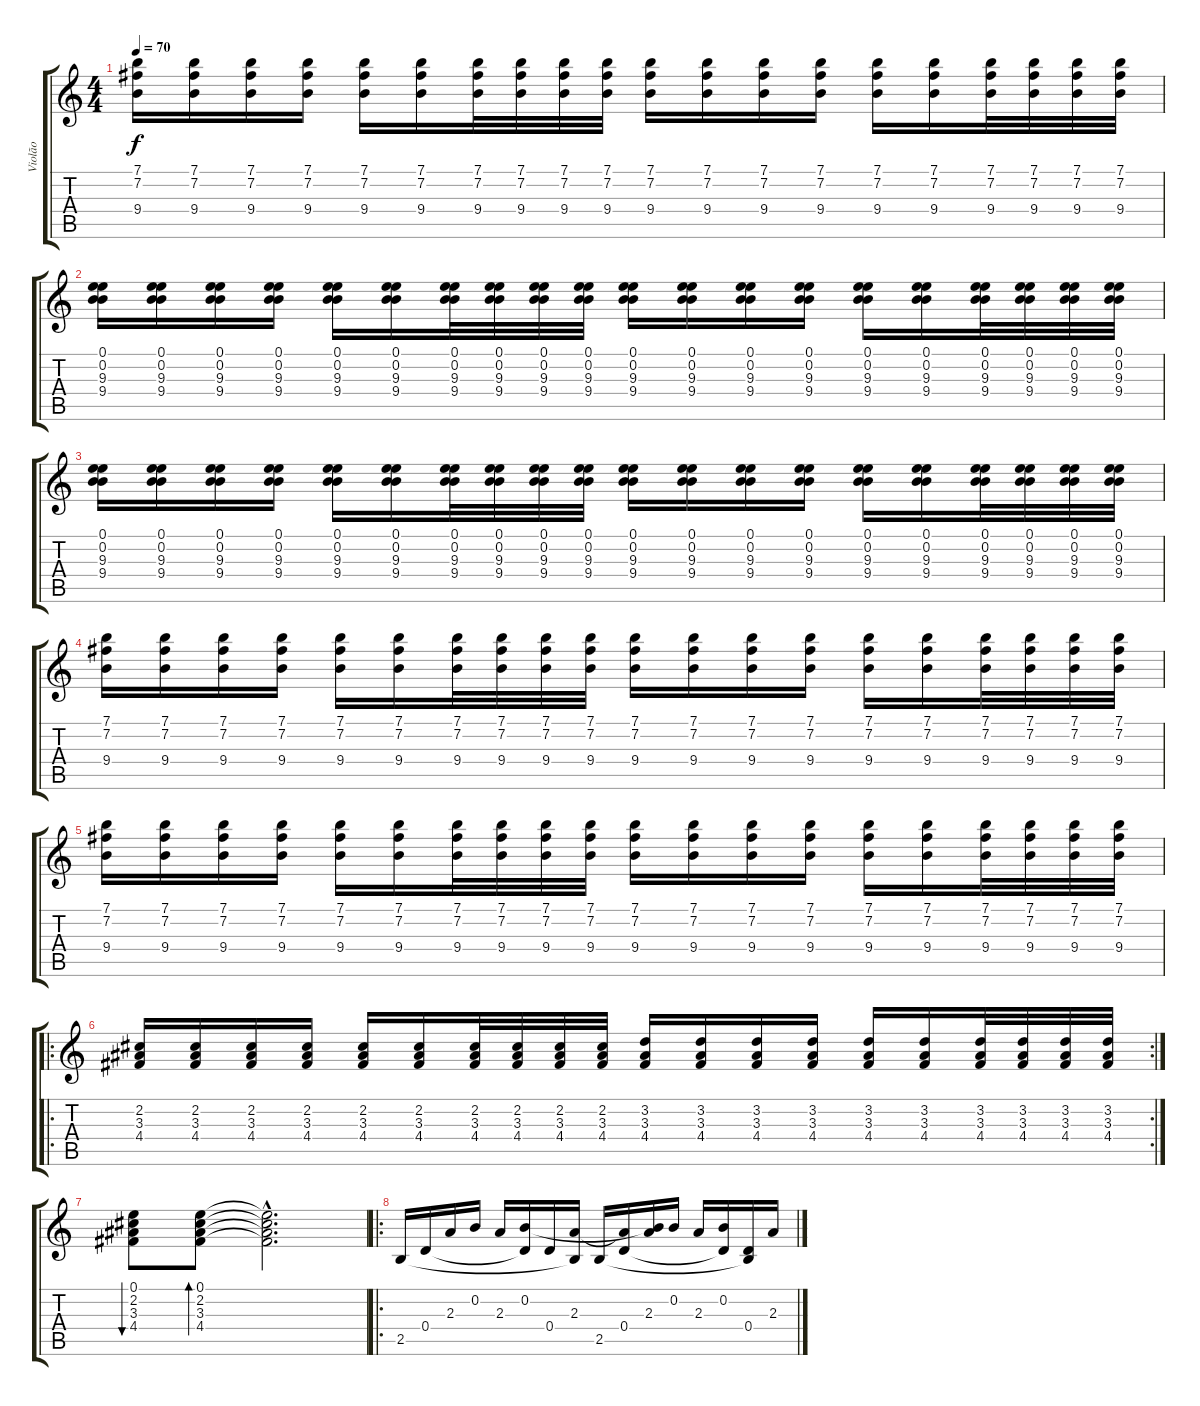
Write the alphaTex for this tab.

\track ("Violão" "Violão") {instrument acousticguitarsteel}
\staff {score tabs}
\tuning (E4 B3 G3 D3 A2 E2) {hide}
\ts (4 4)
\tempo 70
\clef g2
\ks c
(7.1 7.2 9.4).16{dy f} (7.1 7.2 9.4).16 (7.1 7.2 9.4).16 (7.1 7.2 9.4).16 (7.1 7.2 9.4).16 (7.1 7.2 9.4).16 (7.1 7.2 9.4).32 (7.1 7.2 9.4).32 (7.1 7.2 9.4).32 (7.1 7.2 9.4).32 (7.1 7.2 9.4).16 (7.1 7.2 9.4).16 (7.1 7.2 9.4).16 (7.1 7.2 9.4).16 (7.1 7.2 9.4).16 (7.1 7.2 9.4).16 (7.1 7.2 9.4).32 (7.1 7.2 9.4).32 (7.1 7.2 9.4).32 (7.1 7.2 9.4).32 |
(0.1 0.2 9.3 9.4).16 (0.1 0.2 9.3 9.4).16 (0.1 0.2 9.3 9.4).16 (0.1 0.2 9.3 9.4).16 (0.1 0.2 9.3 9.4).16 (0.1 0.2 9.3 9.4).16 (0.1 0.2 9.3 9.4).32 (0.1 0.2 9.3 9.4).32 (0.1 0.2 9.3 9.4).32 (0.1 0.2 9.3 9.4).32 (0.1 0.2 9.3 9.4).16 (0.1 0.2 9.3 9.4).16 (0.1 0.2 9.3 9.4).16 (0.1 0.2 9.3 9.4).16 (0.1 0.2 9.3 9.4).16 (0.1 0.2 9.3 9.4).16 (0.1 0.2 9.3 9.4).32 (0.1 0.2 9.3 9.4).32 (0.1 0.2 9.3 9.4).32 (0.1 0.2 9.3 9.4).32 |
(0.1 0.2 9.3 9.4).16 (0.1 0.2 9.3 9.4).16 (0.1 0.2 9.3 9.4).16 (0.1 0.2 9.3 9.4).16 (0.1 0.2 9.3 9.4).16 (0.1 0.2 9.3 9.4).16 (0.1 0.2 9.3 9.4).32 (0.1 0.2 9.3 9.4).32 (0.1 0.2 9.3 9.4).32 (0.1 0.2 9.3 9.4).32 (0.1 0.2 9.3 9.4).16 (0.1 0.2 9.3 9.4).16 (0.1 0.2 9.3 9.4).16 (0.1 0.2 9.3 9.4).16 (0.1 0.2 9.3 9.4).16 (0.1 0.2 9.3 9.4).16 (0.1 0.2 9.3 9.4).32 (0.1 0.2 9.3 9.4).32 (0.1 0.2 9.3 9.4).32 (0.1 0.2 9.3 9.4).32 |
(7.1 7.2 9.4).16 (7.1 7.2 9.4).16 (7.1 7.2 9.4).16 (7.1 7.2 9.4).16 (7.1 7.2 9.4).16 (7.1 7.2 9.4).16 (7.1 7.2 9.4).32 (7.1 7.2 9.4).32 (7.1 7.2 9.4).32 (7.1 7.2 9.4).32 (7.1 7.2 9.4).16 (7.1 7.2 9.4).16 (7.1 7.2 9.4).16 (7.1 7.2 9.4).16 (7.1 7.2 9.4).16 (7.1 7.2 9.4).16 (7.1 7.2 9.4).32 (7.1 7.2 9.4).32 (7.1 7.2 9.4).32 (7.1 7.2 9.4).32 |
(7.1 7.2 9.4).16 (7.1 7.2 9.4).16 (7.1 7.2 9.4).16 (7.1 7.2 9.4).16 (7.1 7.2 9.4).16 (7.1 7.2 9.4).16 (7.1 7.2 9.4).32 (7.1 7.2 9.4).32 (7.1 7.2 9.4).32 (7.1 7.2 9.4).32 (7.1 7.2 9.4).16 (7.1 7.2 9.4).16 (7.1 7.2 9.4).16 (7.1 7.2 9.4).16 (7.1 7.2 9.4).16 (7.1 7.2 9.4).16 (7.1 7.2 9.4).32 (7.1 7.2 9.4).32 (7.1 7.2 9.4).32 (7.1 7.2 9.4).32 |
\ro
\rc 2
(2.2 3.3 4.4).16 (2.2 3.3 4.4).16 (2.2 3.3 4.4).16 (2.2 3.3 4.4).16 (2.2 3.3 4.4).16 (2.2 3.3 4.4).16 (2.2 3.3 4.4).32 (2.2 3.3 4.4).32 (2.2 3.3 4.4).32 (2.2 3.3 4.4).32 (3.2 3.3 4.4).16 (3.2 3.3 4.4).16 (3.2 3.3 4.4).16 (3.2 3.3 4.4).16 (3.2 3.3 4.4).16 (3.2 3.3 4.4).16 (3.2 3.3 4.4).32 (3.2 3.3 4.4).32 (3.2 3.3 4.4).32 (3.2 3.3 4.4).32 |
(0.1 2.2 3.3 4.4).8{bu 480} (0.1 2.2 3.3 4.4).8{bd 480} (0.1{hac t} 2.2{hac t} 3.3{hac t} 4.4{hac t}).2{d} |
\ro
2.5.16 0.4.16 2.3.16 0.2.16 2.3.16 (0.2 0.4{t}).16 0.4.16 (2.3 2.5{t}).16 2.5.16 (2.3{t} 0.4).16 (0.2{t} 2.3).16 0.2.16 2.3.16 (0.2 0.4{t}).16 (0.4 2.5{t}).16 2.3.16
